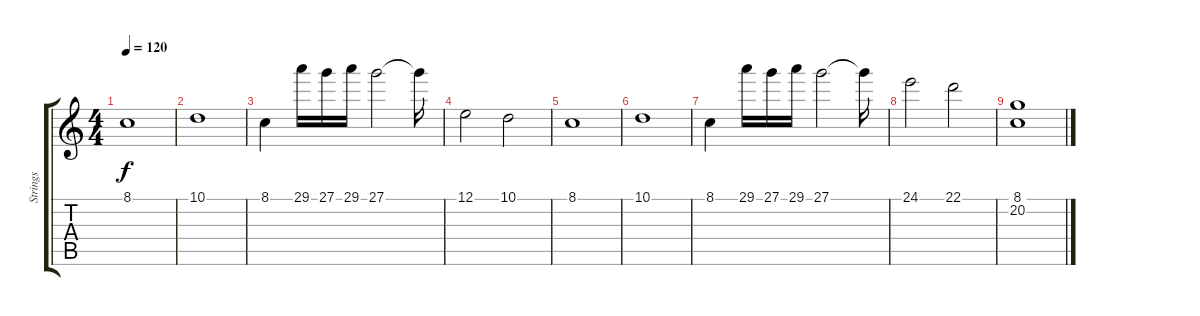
\track ("Strings" "Strings") {instrument stringensemble1}
\staff {score tabs}
\tuning (E4 B3 G3 D3 A2 E2) {hide}
\ts (4 4)
\tempo 120
\clef g2
\ks c
8.1.1{dy f} |
10.1.1 |
8.1.4 29.1.16 27.1.16 29.1.16 27.1.2 27.1{t}.16 |
12.1.2 10.1.2 |
8.1.1 |
10.1.1 |
8.1.4 29.1.16 27.1.16 29.1.16 27.1.2 27.1{t}.16 |
24.1.2 22.1.2 |
(8.1 20.2).1
